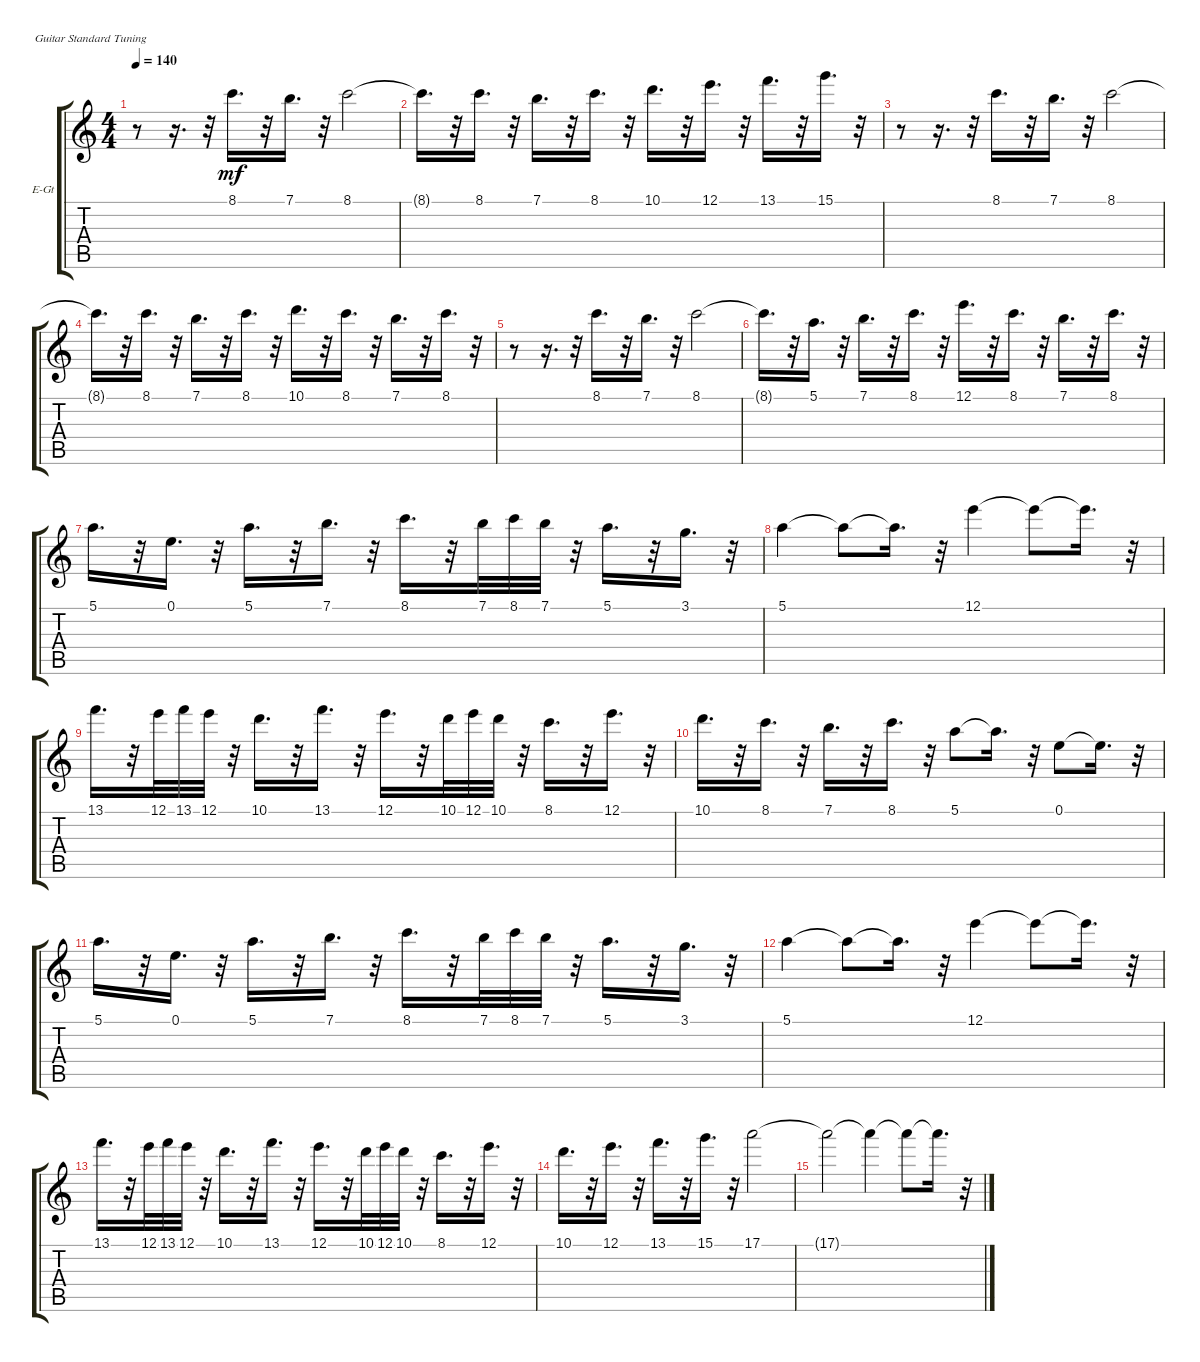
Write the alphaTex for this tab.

\bracketExtendMode groupsimilarinstruments
\firstSystemTrackNameOrientation horizontal
\otherSystemsTrackNameOrientation horizontal
\track ("" "E-Gt") {instrument electricguitarclean}
\staff {score tabs}
\tuning (E4 B3 G3 D3 A2 E2)
\ts (4 4)
\tempo 140
\clef g2
\ks c
r.8{dy mf} r.16{d} r.32 8.1.16{d} r.32 7.1.16{d} r.32 8.1.2 |
8.1{t}.16{d} r.32 8.1.16{d} r.32 7.1.16{d} r.32 8.1.16{d} r.32 10.1.16{d} r.32 12.1.16{d} r.32 13.1.16{d} r.32 15.1.16{d} r.32 |
r.8 r.16{d} r.32 8.1.16{d} r.32 7.1.16{d} r.32 8.1.2 |
8.1{t}.16{d} r.32 8.1.16{d} r.32 7.1.16{d} r.32 8.1.16{d} r.32 10.1.16{d} r.32 8.1.16{d} r.32 7.1.16{d} r.32 8.1.16{d} r.32 |
r.8 r.16{d} r.32 8.1.16{d} r.32 7.1.16{d} r.32 8.1.2 |
8.1{t}.16{d} r.32 5.1.16{d} r.32 7.1.16{d} r.32 8.1.16{d} r.32 12.1.16{d} r.32 8.1.16{d} r.32 7.1.16{d} r.32 8.1.16{d} r.32 |
5.1.16{d} r.32 0.1.16{d} r.32 5.1.16{d} r.32 7.1.16{d} r.32 8.1.16{d} r.32 7.1.32 8.1.32 7.1.32 r.32 5.1.16{d} r.32 3.1.16{d} r.32 |
5.1.4 5.1{t}.8 5.1{t}.16{d} r.32 12.1.4 12.1{t}.8 12.1{t}.16{d} r.32 |
13.1.16{d} r.32 12.1.32 13.1.32 12.1.32 r.32 10.1.16{d} r.32 13.1.16{d} r.32 12.1.16{d} r.32 10.1.32 12.1.32 10.1.32 r.32 8.1.16{d} r.32 12.1.16{d} r.32 |
10.1.16{d} r.32 8.1.16{d} r.32 7.1.16{d} r.32 8.1.16{d} r.32 5.1.8 5.1{t}.16{d} r.32 0.1.8 0.1{t}.16{d} r.32 |
5.1.16{d} r.32 0.1.16{d} r.32 5.1.16{d} r.32 7.1.16{d} r.32 8.1.16{d} r.32 7.1.32 8.1.32 7.1.32 r.32 5.1.16{d} r.32 3.1.16{d} r.32 |
5.1.4 5.1{t}.8 5.1{t}.16{d} r.32 12.1.4 12.1{t}.8 12.1{t}.16{d} r.32 |
13.1.16{d} r.32 12.1.32 13.1.32 12.1.32 r.32 10.1.16{d} r.32 13.1.16{d} r.32 12.1.16{d} r.32 10.1.32 12.1.32 10.1.32 r.32 8.1.16{d} r.32 12.1.16{d} r.32 |
10.1.16{d} r.32 12.1.16{d} r.32 13.1.16{d} r.32 15.1.16{d} r.32 17.1.2 |
17.1{t}.2 17.1{t}.4 17.1{t}.8 17.1{t}.16{d} r.32
